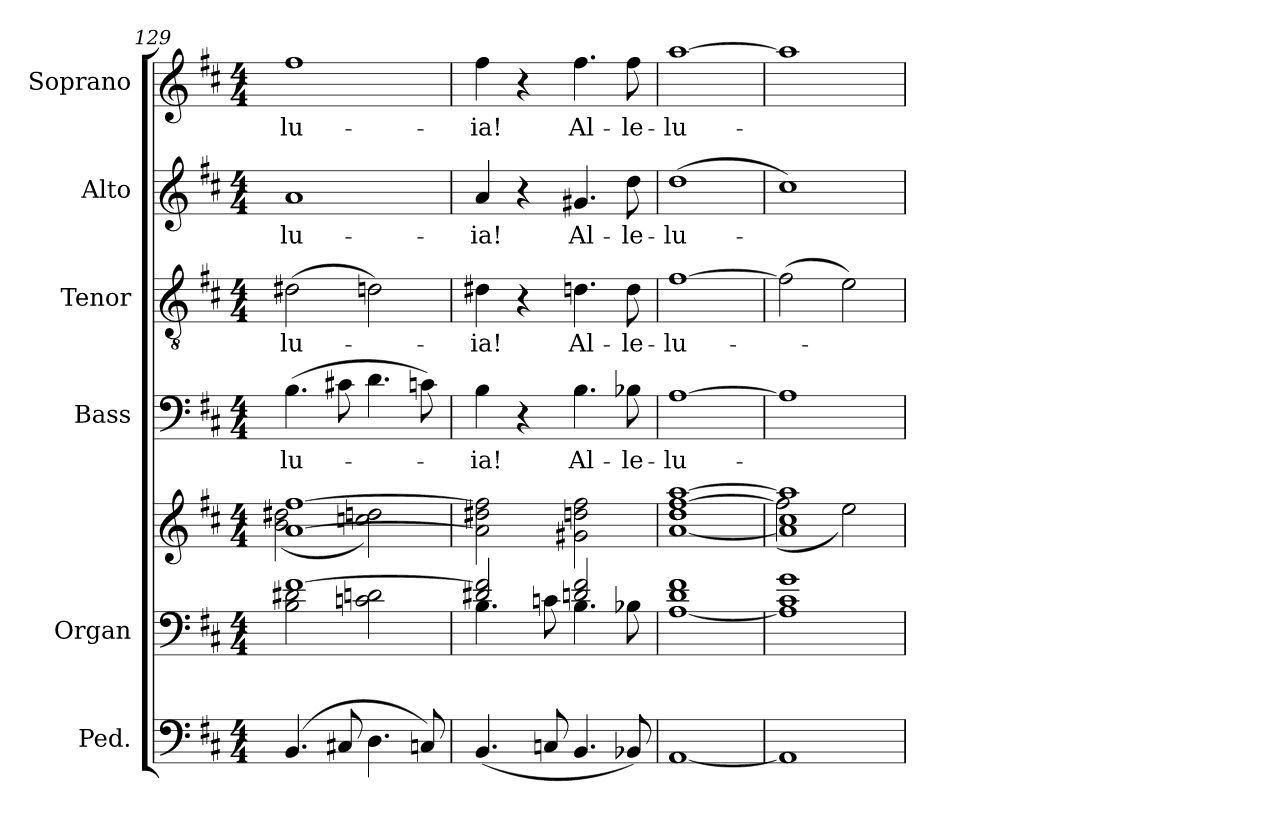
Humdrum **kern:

**kern	**kern	**kern	**kern	**text	**kern	**text	**kern	**text	**kern	**text
*part6	*part5	*part5	*part4	*part4	*part3	*part3	*part2	*part2	*part1	*part1
*staff7	*staff6	*staff5	*staff4	*staff4	*staff3	*staff3	*staff2	*staff2	*staff1	*staff1
*I"Ped.	*I"Organ	*	*I"Bass	*	*I"Tenor	*	*I"Alto	*	*I"Soprano	*
*	*	*	*I'B.	*	*I'T.	*	*I'A.	*	*I'S.	*
*clefF4	*clefF4	*clefG2	*clefF4	*	*clefGv2	*	*clefG2	*	*clefG2	*
*	*	*	*	*	*ITrd7c12	*	*	*	*	*
*k[f#c#]	*k[f#c#]	*k[f#c#]	*k[f#c#]	*	*k[f#c#]	*	*k[f#c#]	*	*k[f#c#]	*
*D:	*D:	*D:	*D:	*	*D:	*	*D:	*	*D:	*
*M4/4	*M4/4	*M4/4	*M4/4	*	*M4/4	*	*M4/4	*	*M4/4	*
=129	=129	=129	=129	=129	=129	=129	=129	=129	=129	=129
*	*^	*^	*	*	*	*	*	*	*	*
!	!	!	!	!	!	!LO:LY:b:color=#000000	!	!	!	!	!	!
!	!	!	!	!	!	!	!	!LO:LY:b:color=#000000	!	!	!	!
!	!	!	!	!	!	!	!	!	!	!LO:LY:b:color=#000000	!	!
!	!	!	!	!	!	!	!	!	!	!	!	!LO:LY:b:color=#000000
(4.BBi/	[1f#i	2Bi\ 2d#Xi	[1ai [1ff#i	(2bi\ 2dd#Xi	(4.Bi\	-lu-	(2D#Xi\	-lu-	1ai	-lu-	1ff#i	-lu-
8C#Xi/	.	.	.	.	8c#Xi\	.	.	.	.	.	.	.
4.Di\	.	2cni\ 2dni	.	2ccni\ 2ddni)	4.di\	.	2Dni\)	.	.	.	.	.
8Cni/)	.	.	.	.	8cni\)	.	.	.	.	.	.	.
*	*	*	*v	*v	*	*	*	*	*	*	*	*
=130	=130	=130	=130	=130	=130	=130	=130	=130	=130	=130	=130
!	!	!	!	!	!LO:LY:b:color=#000000	!	!	!	!	!	!
!	!	!	!	!	!	!	!LO:LY:b:color=#000000	!	!	!	!
!	!	!	!	!	!	!	!	!	!LO:LY:b:color=#000000	!	!
!	!	!	!	!	!	!	!	!	!	!	!LO:LY:b:color=#000000
(4.BBi/	2d#Xi/ 2f#i]	4.Bi\	2ai\] 2dd#Xi 2ff#i]	4Bi\	-ia!	4D#Xi\	-ia!	4ai/	-ia!	4ff#i\	-ia!
.	.	.	.	4r	.	4r	.	4r	.	4r	.
8Cni/	.	8cni\	.	.	.	.	.	.	.	.	.
!	!	!	!	!	!LO:LY:b:color=#000000	!	!	!	!	!	!
!	!	!	!	!	!	!	!LO:LY:b:color=#000000	!	!	!	!
!	!	!	!	!	!	!	!	!	!LO:LY:b:color=#000000	!	!
!	!	!	!	!	!	!	!	!	!	!	!LO:LY:b:color=#000000
4.BBi/	2dni/ 2f#i	4.Bi\	2g#Xi\ 2ddni 2ff#i	4.Bi\	Al-	4.Dni\	Al-	4.g#Xi/	Al-	4.ff#i\	Al-
!	!	!	!	!	!LO:LY:b:color=#000000	!	!	!	!	!	!
!	!	!	!	!	!	!	!LO:LY:b:color=#000000	!	!	!	!
!	!	!	!	!	!	!	!	!	!LO:LY:b:color=#000000	!	!
!	!	!	!	!	!	!	!	!	!	!	!LO:LY:b:color=#000000
8BB-Xi/)	.	8B-Xi\	.	8B-Xi\	-le-	8Di\	-le-	8ddi\	-le-	8ff#i\	-le-
*	*v	*v	*	*	*	*	*	*	*	*	*
!!LO:PB:g=z
=131	=131	=131	=131	=131	=131	=131	=131	=131	=131	=131
*	*^	*	*	*	*	*	*	*	*	*
!	!	!	!	!	!LO:LY:b:color=#000000	!	!	!	!	!	!
*	*v	*v	*	*	*	*	*	*	*	*	*
*	*^	*	*	*	*	*	*	*	*	*
!	!	!	!	!	!	!	!LO:LY:b:color=#000000	!	!	!	!
*	*v	*v	*	*	*	*	*	*	*	*	*
*	*^	*	*	*	*	*	*	*	*	*
!	!	!	!	!	!	!	!	!	!LO:LY:b:color=#000000	!	!
*	*v	*v	*	*	*	*	*	*	*	*	*
*	*^	*	*	*	*	*	*	*	*	*
!	!	!	!	!	!	!	!	!	!	!	!LO:LY:b:color=#000000
*	*v	*v	*	*	*	*	*	*	*	*	*
[1AAi	[1Ai 1di 1f#i	[1ai 1ddi [1ff#i [1aai	[1Ai	-lu-	[1F#i	-lu-	(1ddi	-lu-	[1aai	-lu-
=132	=132	=132	=132	=132	=132	=132	=132	=132	=132	=132
*	*	*^	*	*	*	*	*	*	*	*
1AAi]	1Ai] 1c#i 1gi	1ai] 1cc#i 1aai]	(2ff#i\]	1Ai]	.	(2F#i\]	.	1cc#i)	.	1aai]	.
.	.	.	2eei\)	.	.	2Ei\)	.	.	.	.	.
*	*	*v	*v	*	*	*	*	*	*	*	*
=	=	=	=	=	=	=	=	=	=	=
*-	*-	*-	*-	*-	*-	*-	*-	*-	*-	*-
